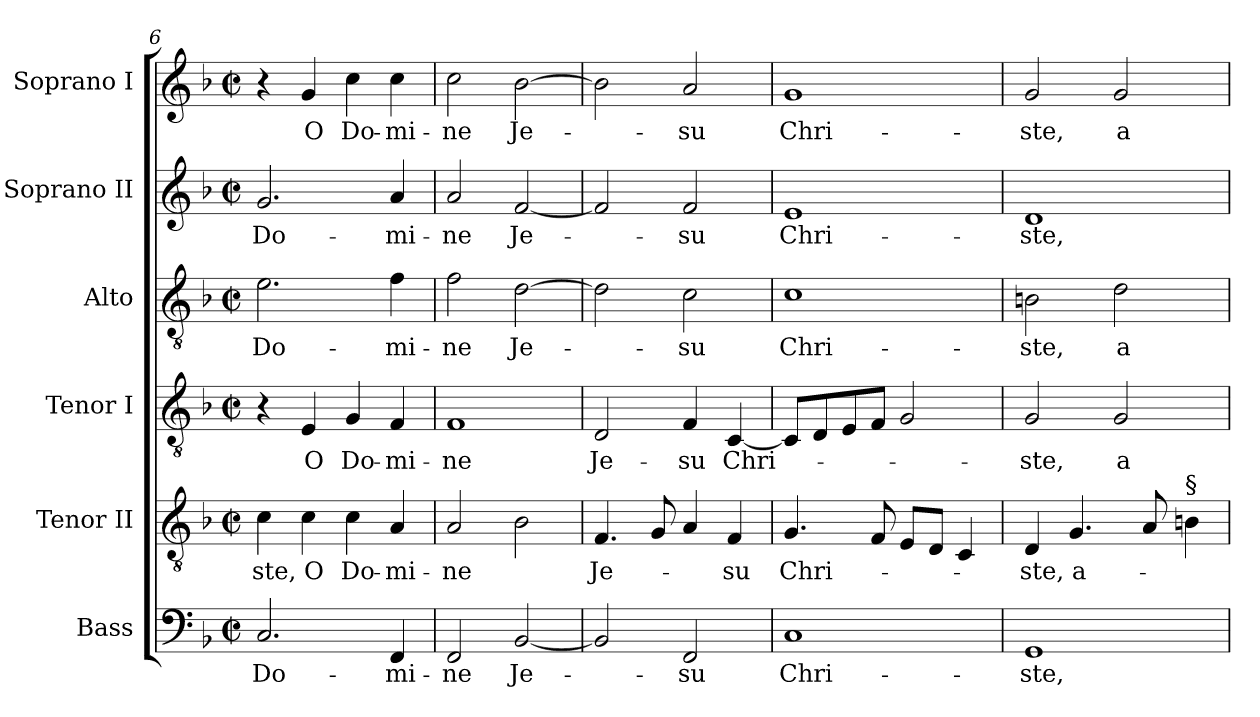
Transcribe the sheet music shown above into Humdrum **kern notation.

**kern	**text	**kern	**text	**kern	**text	**kern	**text	**kern	**text	**kern	**text
*part6	*part6	*part5	*part5	*part4	*part4	*part3	*part3	*part2	*part2	*part1	*part1
*staff6	*staff6	*staff5	*staff5	*staff4	*staff4	*staff3	*staff3	*staff2	*staff2	*staff1	*staff1
*I"Bass	*	*I"Tenor II	*	*I"Tenor I	*	*I"Alto	*	*I"Soprano II	*	*I"Soprano I	*
*I'B.	*	*	*	*	*	*I'T.	*	*I'A.	*	*I'A.	*
!!LO:LB:g=z
*clefF4	*	*clefGv2	*	*clefGv2	*	*clefGv2	*	*clefG2	*	*clefG2	*
*	*	*ITrd7c12	*	*ITrd7c12	*	*ITrd7c12	*	*	*	*	*
*k[b-]	*	*k[b-]	*	*k[b-]	*	*k[b-]	*	*k[b-]	*	*k[b-]	*
*F:	*	*F:	*	*F:	*	*F:	*	*F:	*	*F:	*
*M2/2	*	*M2/2	*	*M2/2	*	*M2/2	*	*M2/2	*	*M2/2	*
*met(c|)	*	*met(c|)	*	*met(c|)	*	*met(c|)	*	*met(c|)	*	*met(c|)	*
=6	=6	=6	=6	=6	=6	=6	=6	=6	=6	=6	=6
!	!LO:LY:b:color=#000000	!	!	!	!	!	!	!	!	!	!
!	!	!	!LO:LY:b:color=#000000	!	!	!	!	!	!	!	!
!	!	!	!	!	!	!	!LO:LY:b:color=#000000	!	!	!	!
!	!	!	!	!	!	!	!	!	!LO:LY:b:color=#000000	!	!
2.Ci/	Do-	4Ci\	-ste,	4r	.	2.Ei\	Do-	2.gi/	Do-	4r	.
!	!	!	!LO:LY:b:color=#000000	!	!	!	!	!	!	!	!
!	!	!	!	!	!LO:LY:b:color=#000000	!	!	!	!	!	!
!	!	!	!	!	!	!	!	!	!	!	!LO:LY:b:color=#000000
.	.	4Ci\	O	4EEi/	O	.	.	.	.	4gi/	O
!	!	!	!LO:LY:b:color=#000000	!	!	!	!	!	!	!	!
!	!	!	!	!	!LO:LY:b:color=#000000	!	!	!	!	!	!
!	!	!	!	!	!	!	!	!	!	!	!LO:LY:b:color=#000000
.	.	4Ci\	Do-	4GGi/	Do-	.	.	.	.	4cci\	Do-
!	!LO:LY:b:color=#000000	!	!	!	!	!	!	!	!	!	!
!	!	!	!LO:LY:b:color=#000000	!	!	!	!	!	!	!	!
!	!	!	!	!	!LO:LY:b:color=#000000	!	!	!	!	!	!
!	!	!	!	!	!	!	!LO:LY:b:color=#000000	!	!	!	!
!	!	!	!	!	!	!	!	!	!LO:LY:b:color=#000000	!	!
!	!	!	!	!	!	!	!	!	!	!	!LO:LY:b:color=#000000
4FFi/	-mi-	4AAi/	-mi-	4FFi/	-mi-	4Fi\	-mi-	4ai/	-mi-	4cci\	-mi-
=7	=7	=7	=7	=7	=7	=7	=7	=7	=7	=7	=7
!	!LO:LY:b:color=#000000	!	!	!	!	!	!	!	!	!	!
!	!	!	!LO:LY:b:color=#000000	!	!	!	!	!	!	!	!
!	!	!	!	!	!LO:LY:b:color=#000000	!	!	!	!	!	!
!	!	!	!	!	!	!	!LO:LY:b:color=#000000	!	!	!	!
!	!	!	!	!	!	!	!	!	!LO:LY:b:color=#000000	!	!
!	!	!	!	!	!	!	!	!	!	!	!LO:LY:b:color=#000000
2FFi/	-ne	2AAi/	-ne	1FFi	-ne	2Fi\	-ne	2ai/	-ne	2cci\	-ne
!	!LO:LY:b:color=#000000	!	!	!	!	!	!	!	!	!	!
!	!	!	!	!	!	!	!LO:LY:b:color=#000000	!	!	!	!
!	!	!	!	!	!	!	!	!	!LO:LY:b:color=#000000	!	!
!	!	!	!	!	!	!	!	!	!	!	!LO:LY:b:color=#000000
[<2BB-i/	Je-	2BB-i\	.	.	.	[>2Di\	Je-	[<2fi/	Je-	[>2b-i\	Je-
=8	=8	=8	=8	=8	=8	=8	=8	=8	=8	=8	=8
!	!	!	!LO:LY:b:color=#000000	!	!	!	!	!	!	!	!
!	!	!	!	!	!LO:LY:b:color=#000000	!	!	!	!	!	!
2BB-i/]	.	4.FFi/	Je-	2DDi/	Je-	2Di\]	.	2fi/]	.	2b-i\]	.
.	.	8GGi/	.	.	.	.	.	.	.	.	.
!	!LO:LY:b:color=#000000	!	!	!	!	!	!	!	!	!	!
!	!	!	!	!	!LO:LY:b:color=#000000	!	!	!	!	!	!
!	!	!	!	!	!	!	!LO:LY:b:color=#000000	!	!	!	!
!	!	!	!	!	!	!	!	!	!LO:LY:b:color=#000000	!	!
!	!	!	!	!	!	!	!	!	!	!	!LO:LY:b:color=#000000
2FFi/	-su	4AAi/	.	4FFi/	-su	2Ci\	-su	2fi/	-su	2ai/	-su
!	!	!	!LO:LY:b:color=#000000	!	!	!	!	!	!	!	!
!	!	!	!	!	!LO:LY:b:color=#000000	!	!	!	!	!	!
.	.	4FFi/	-su	[<4CCi/	Chri-	.	.	.	.	.	.
=9	=9	=9	=9	=9	=9	=9	=9	=9	=9	=9	=9
!	!LO:LY:b:color=#000000	!	!	!	!	!	!	!	!	!	!
!	!	!	!LO:LY:b:color=#000000	!	!	!	!	!	!	!	!
!	!	!	!	!	!	!	!LO:LY:b:color=#000000	!	!	!	!
!	!	!	!	!	!	!	!	!	!LO:LY:b:color=#000000	!	!
!	!	!	!	!	!	!	!	!	!	!	!LO:LY:b:color=#000000
1Ci	Chri-	4.GGi/	Chri-	8CCi/L]	.	1Ci	Chri-	1ei	Chri-	1gi	Chri-
.	.	.	.	8DDi/	.	.	.	.	.	.	.
.	.	.	.	8EEi/	.	.	.	.	.	.	.
.	.	8FFi/	.	8FFi/J	.	.	.	.	.	.	.
.	.	8EEi/L	.	2GGi/	.	.	.	.	.	.	.
.	.	8DDi/J	.	.	.	.	.	.	.	.	.
.	.	4CCi/	.	.	.	.	.	.	.	.	.
=10	=10	=10	=10	=10	=10	=10	=10	=10	=10	=10	=10
!	!LO:LY:b:color=#000000	!	!	!	!	!	!	!	!	!	!
!	!	!	!LO:LY:b:color=#000000	!	!	!	!	!	!	!	!
!	!	!	!	!	!LO:LY:b:color=#000000	!	!	!	!	!	!
!	!	!	!	!	!	!	!LO:LY:b:color=#000000	!	!	!	!
!	!	!	!	!	!	!	!	!	!LO:LY:b:color=#000000	!	!
!	!	!	!	!	!	!	!	!	!	!	!LO:LY:b:color=#000000
1GGi	-ste,	4DDi/	-ste,	2GGi/	-ste,	2BBni\	-ste,	1di	-ste,	2gi/	-ste,
!	!	!	!LO:LY:b:color=#000000	!	!	!	!	!	!	!	!
.	.	4.GGi/	a-	.	.	.	.	.	.	.	.
!	!	!	!	!	!LO:LY:b:color=#000000	!	!	!	!	!	!
!	!	!	!	!	!	!	!LO:LY:b:color=#000000	!	!	!	!
!	!	!	!	!	!	!	!	!	!	!	!LO:LY:b:color=#000000
.	.	.	.	2GGi/	a-	2Di\	a-	.	.	2gi/	a-
.	.	8AAi/	.	.	.	.	.	.	.	.	.
!	!	!LO:TX:a:t=§	!	!	!	!	!	!	!	!	!
.	.	4BBi\	.	.	.	.	.	.	.	.	.
=	=	=	=	=	=	=	=	=	=	=	=
*-	*-	*-	*-	*-	*-	*-	*-	*-	*-	*-	*-
